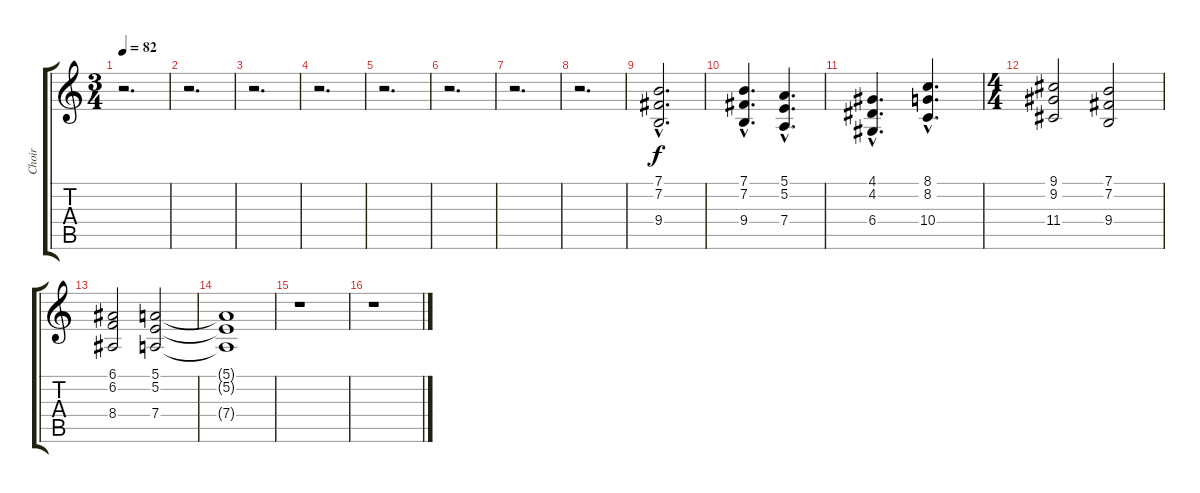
\track ("Choir" "Choir") {instrument choiraahs}
\staff {score tabs}
\tuning (E4 B3 G3 D3 A2 E2) {hide}
\ts (3 4)
\tempo 82
\clef g2
\ks c
r.2{d dy f} |
r.2{d} |
r.2{d} |
r.2{d} |
r.2{d} |
r.2{d} |
r.2{d} |
r.2{d} |
(7.1{hac} 7.2{hac} 9.4{hac}).2{d} |
(7.1{hac} 7.2{hac} 9.4{hac}).4{d} (5.1{hac} 5.2{hac} 7.4{hac}).4{d} |
(4.1{hac} 4.2{hac} 6.4{hac}).4{d} (8.1{hac} 8.2{hac} 10.4{hac}).4{d} |
\ts (4 4)
(9.1 9.2 11.4).2 (7.1 7.2 9.4).2 |
(6.1 6.2 8.4).2 (5.1 5.2 7.4).2 |
(5.1{t} 5.2{t} 7.4{t}).1 |
r.1 |
r.1
